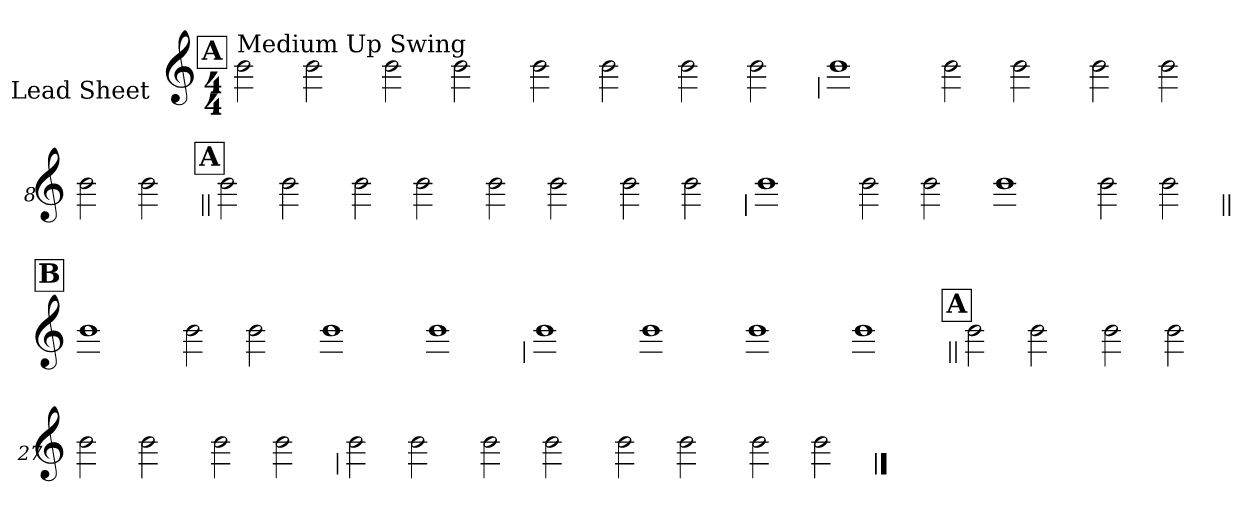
**kern
*part1
*staff1
*I"Lead Sheet
*stria0
*clefG2
*k[]
*C:
*M4/4
!!LO:REH:place=s1:a:t=A
=1||
!LO:TX:a:t=Medium Up Swing
2b
2b
=2-
2b
2b
=3-
2b
2b
=4-
2b
2b
!!LO:LB:g=z
=5
1b
=6-
2b
2b
=7-
2b
2b
=8-
2b
2b
!!LO:LB:g=z
!!LO:REH:place=s1:a:t=A
=9||
2b
2b
=10-
2b
2b
=11-
2b
2b
=12-
2b
2b
!!LO:LB:g=z
=13
1b
=14-
2b
2b
=15-
1b
=16-
2b
2b
!!LO:LB:g=z
!!LO:REH:place=s1:a:t=B
=17||
1b
=18-
2b
2b
=19-
1b
=20-
1b
!!LO:LB:g=z
=21
1b
=22-
1b
=23-
1b
=24-
1b
!!LO:LB:g=z
!!LO:REH:place=s1:a:t=A
=25||
2b
2b
=26-
2b
2b
=27-
2b
2b
=28-
2b
2b
!!LO:LB:g=z
=29
2b
2b
=30-
2b
2b
=31-
2b
2b
=32-
2b
2b
==
*-
